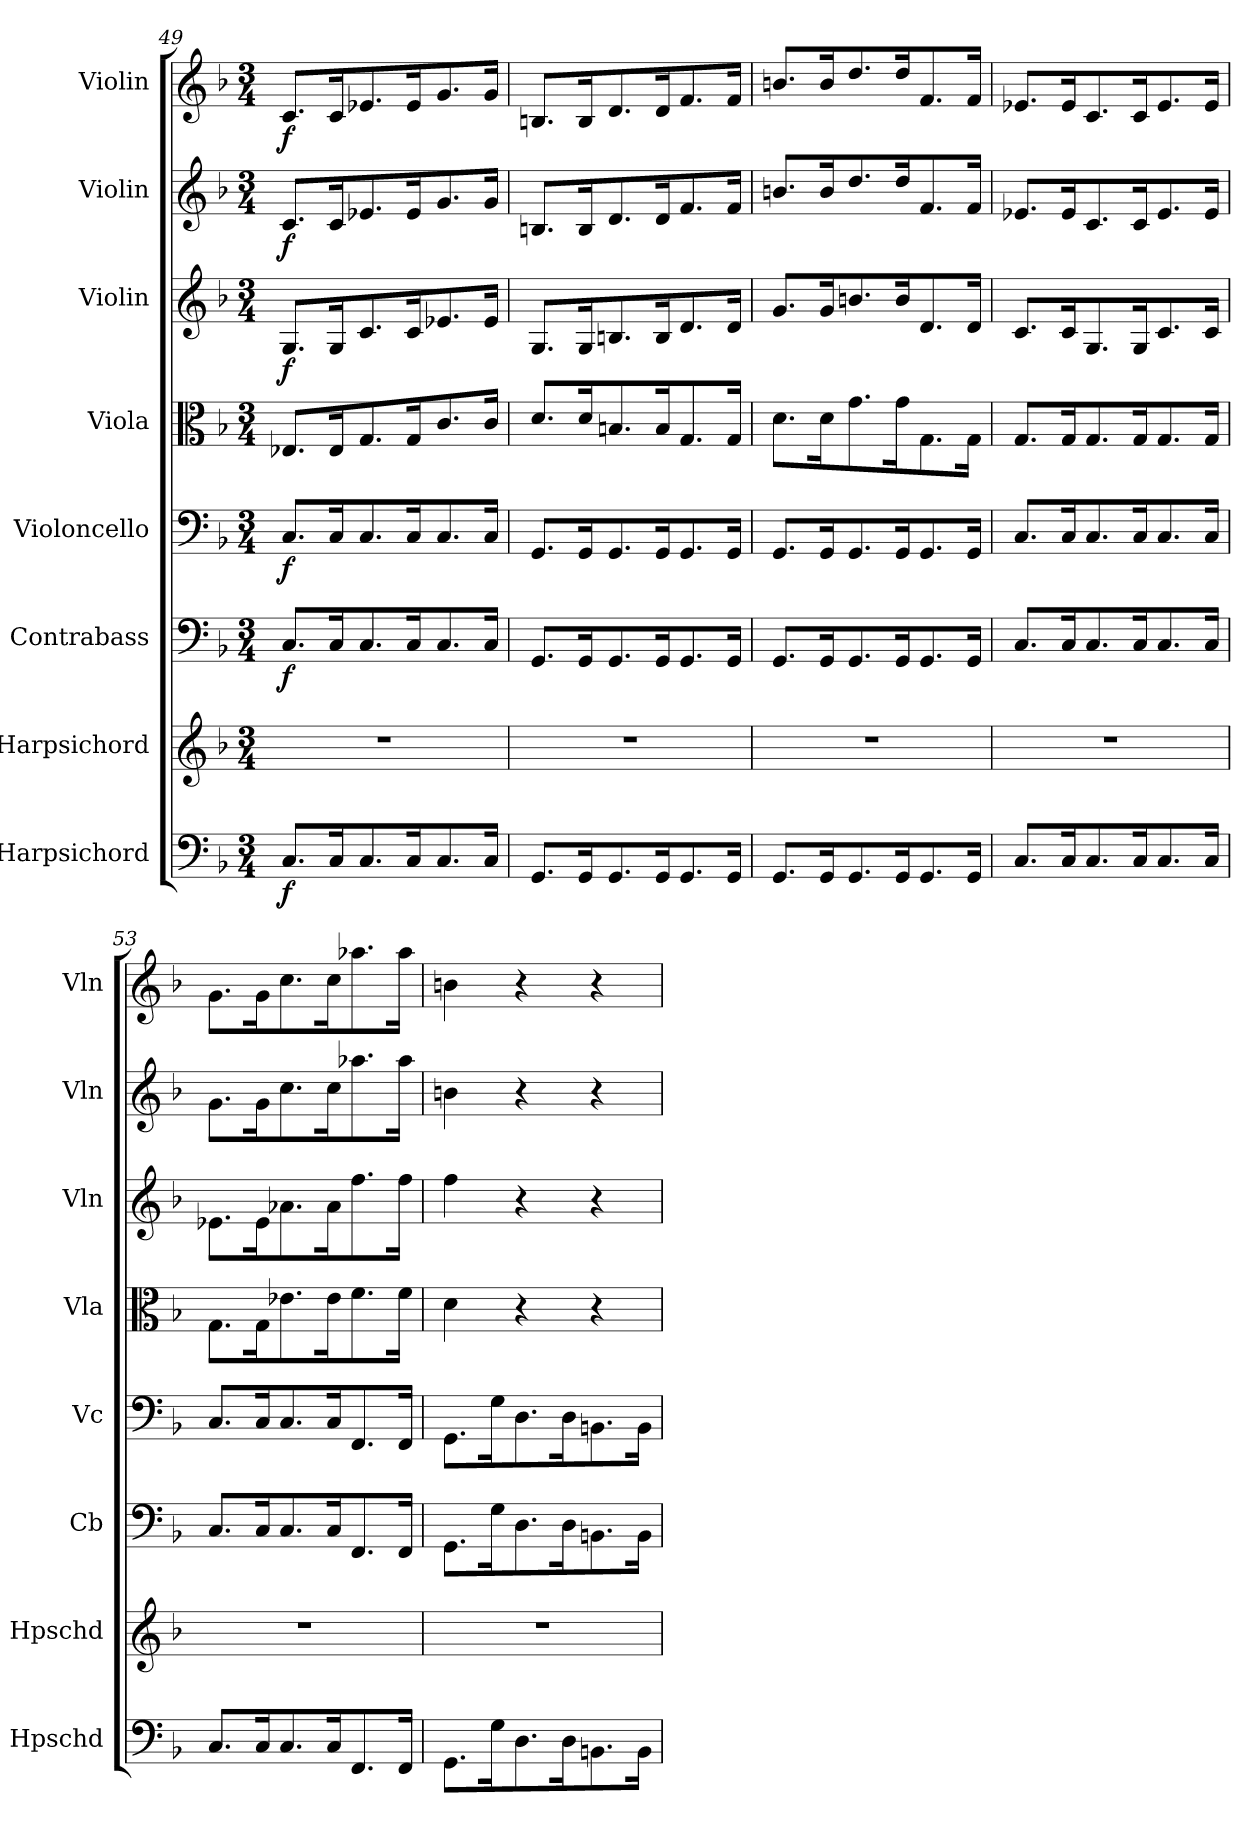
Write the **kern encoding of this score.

**kern	**dynam	**kern	**kern	**dynam	**kern	**dynam	**kern	**kern	**dynam	**kern	**dynam	**kern	**dynam
*part8	*part8	*part7	*part6	*part6	*part5	*part5	*part4	*part3	*part3	*part2	*part2	*part1	*part1
*staff8	*staff8	*staff7	*staff6	*staff6	*staff5	*staff5	*staff4	*staff3	*staff3	*staff2	*staff2	*staff1	*staff1
*I"Harpsichord	*	*I"Harpsichord	*I"Contrabass	*	*I"Violoncello	*	*I"Viola	*I"Violin	*	*I"Violin	*	*I"Violin	*
*I'Hpschd	*	*I'Hpschd	*I'Cb	*	*I'Vc	*	*I'Vla	*I'Vln	*	*I'Vln	*	*I'Vln	*
*clefF4	*	*clefG2	*clefF4	*	*clefF4	*	*clefC3	*clefG2	*	*clefG2	*	*clefG2	*
*k[b-]	*	*k[b-]	*k[b-]	*	*k[b-]	*	*k[b-]	*k[b-]	*	*k[b-]	*	*k[b-]	*
*M3/4	*	*M3/4	*M3/4	*	*M3/4	*	*M3/4	*M3/4	*	*M3/4	*	*M3/4	*
=49	=49	=49	=49	=49	=49	=49	=49	=49	=49	=49	=49	=49	=49
8.C/L	f	2.r	8.C/L	f	8.C/L	f	8.E-X/L	8.G/L	f	8.c/L	f	8.c/L	f
16C/K	.	.	16C/K	.	16C/K	.	16E-/K	16G/K	.	16c/K	.	16c/K	.
8.C/	.	.	8.C/	.	8.C/	.	8.G/	8.c/	.	8.e-X/	.	8.e-X/	.
16C/K	.	.	16C/K	.	16C/K	.	16G/K	16c/K	.	16e-/K	.	16e-/K	.
8.C/	.	.	8.C/	.	8.C/	.	8.c/	8.e-X/	.	8.g/	.	8.g/	.
16C/Jk	.	.	16C/Jk	.	16C/Jk	.	16c/Jk	16e-/Jk	.	16g/Jk	.	16g/Jk	.
=50	=50	=50	=50	=50	=50	=50	=50	=50	=50	=50	=50	=50	=50
8.GG/L	.	2.r	8.GG/L	.	8.GG/L	.	8.d/L	8.G/L	.	8.Bn/L	.	8.Bn/L	.
16GG/K	.	.	16GG/K	.	16GG/K	.	16d/K	16G/K	.	16B/K	.	16B/K	.
8.GG/	.	.	8.GG/	.	8.GG/	.	8.Bn/	8.Bn/	.	8.d/	.	8.d/	.
16GG/K	.	.	16GG/K	.	16GG/K	.	16B/K	16B/K	.	16d/K	.	16d/K	.
8.GG/	.	.	8.GG/	.	8.GG/	.	8.G/	8.d/	.	8.f/	.	8.f/	.
16GG/Jk	.	.	16GG/Jk	.	16GG/Jk	.	16G/Jk	16d/Jk	.	16f/Jk	.	16f/Jk	.
=51	=51	=51	=51	=51	=51	=51	=51	=51	=51	=51	=51	=51	=51
8.GG/L	.	2.r	8.GG/L	.	8.GG/L	.	8.d\L	8.g/L	.	8.bn/L	.	8.bn/L	.
16GG/K	.	.	16GG/K	.	16GG/K	.	16d\K	16g/K	.	16b/K	.	16b/K	.
8.GG/	.	.	8.GG/	.	8.GG/	.	8.g\	8.bn/	.	8.dd/	.	8.dd/	.
16GG/K	.	.	16GG/K	.	16GG/K	.	16g\K	16b/K	.	16dd/K	.	16dd/K	.
8.GG/	.	.	8.GG/	.	8.GG/	.	8.G\	8.d/	.	8.f/	.	8.f/	.
16GG/Jk	.	.	16GG/Jk	.	16GG/Jk	.	16G\Jk	16d/Jk	.	16f/Jk	.	16f/Jk	.
=52	=52	=52	=52	=52	=52	=52	=52	=52	=52	=52	=52	=52	=52
8.C/L	.	2.r	8.C/L	.	8.C/L	.	8.G/L	8.c/L	.	8.e-X/L	.	8.e-X/L	.
16C/K	.	.	16C/K	.	16C/K	.	16G/K	16c/K	.	16e-/K	.	16e-/K	.
8.C/	.	.	8.C/	.	8.C/	.	8.G/	8.G/	.	8.c/	.	8.c/	.
16C/K	.	.	16C/K	.	16C/K	.	16G/K	16G/K	.	16c/K	.	16c/K	.
8.C/	.	.	8.C/	.	8.C/	.	8.G/	8.c/	.	8.e-/	.	8.e-/	.
16C/Jk	.	.	16C/Jk	.	16C/Jk	.	16G/Jk	16c/Jk	.	16e-/Jk	.	16e-/Jk	.
=53	=53	=53	=53	=53	=53	=53	=53	=53	=53	=53	=53	=53	=53
8.C/L	.	2.r	8.C/L	.	8.C/L	.	8.G\L	8.e-X\L	.	8.g\L	.	8.g\L	.
16C/K	.	.	16C/K	.	16C/K	.	16G\K	16e-\K	.	16g\K	.	16g\K	.
8.C/	.	.	8.C/	.	8.C/	.	8.e-X\	8.a-X\	.	8.cc\	.	8.cc\	.
16C/K	.	.	16C/K	.	16C/K	.	16e-\K	16a-\K	.	16cc\K	.	16cc\K	.
8.FF/	.	.	8.FF/	.	8.FF/	.	8.f\	8.ff\	.	8.aa-X\	.	8.aa-X\	.
16FF/Jk	.	.	16FF/Jk	.	16FF/Jk	.	16f\Jk	16ff\Jk	.	16aa-\Jk	.	16aa-\Jk	.
=54	=54	=54	=54	=54	=54	=54	=54	=54	=54	=54	=54	=54	=54
8.GG\L	.	2.r	8.GG\L	.	8.GG\L	.	4d\	4ff\	.	4bn\	.	4bn\	.
16G\K	.	.	16G\K	.	16G\K	.	.	.	.	.	.	.	.
8.D\	.	.	8.D\	.	8.D\	.	4r	4r	.	4r	.	4r	.
16D\K	.	.	16D\K	.	16D\K	.	.	.	.	.	.	.	.
8.BBn\	.	.	8.BBn\	.	8.BBn\	.	4r	4r	.	4r	.	4r	.
16BB\Jk	.	.	16BB\Jk	.	16BB\Jk	.	.	.	.	.	.	.	.
=	=	=	=	=	=	=	=	=	=	=	=	=	=
*-	*-	*-	*-	*-	*-	*-	*-	*-	*-	*-	*-	*-	*-
